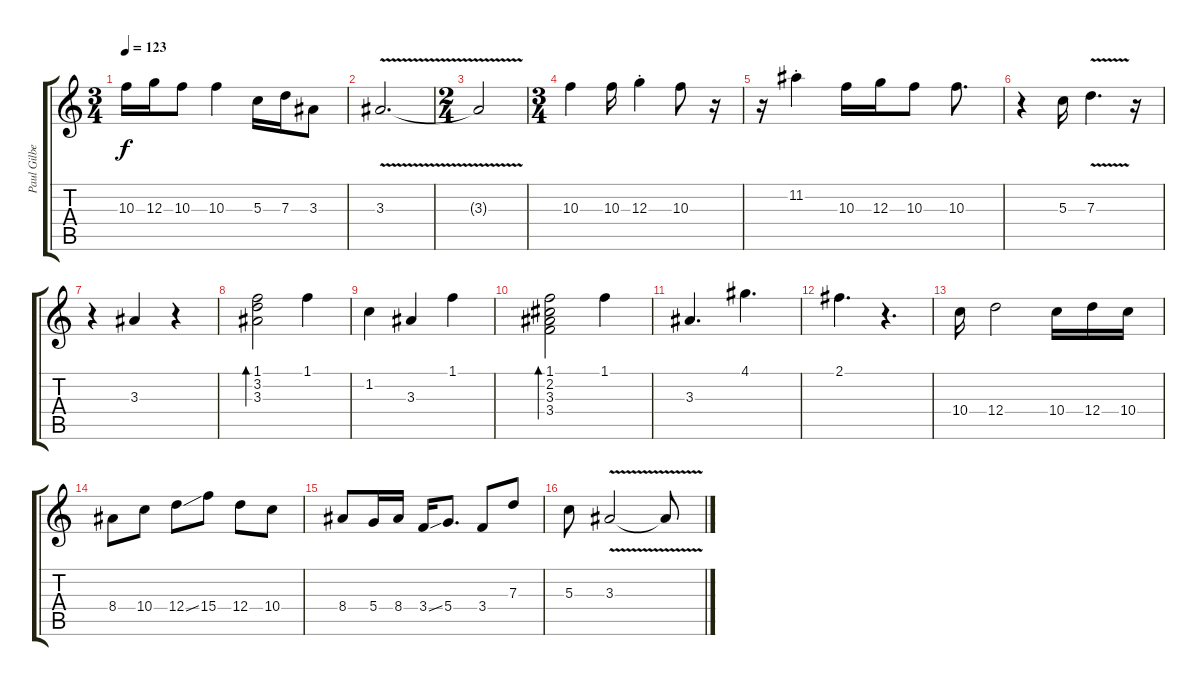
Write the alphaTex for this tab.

\track ("Paul Gilbert (Lead)" "Paul Gilbe") {instrument electricguitarjazz}
\staff {score tabs}
\tuning (E4 B3 G3 D3 A2 E2) {hide}
\ts (3 4)
\tempo 123
\clef g2
\ks c
10.3.16{dy f} 12.3.16 10.3.8 10.3.4 5.3.16 7.3.16 3.3.8 |
3.3{v}.2{d} |
\ts (2 4)
3.3{t}.2 |
\ts (3 4)
10.3.4 10.3.16 12.3{st}.4 10.3.8 r.16 |
r.16 11.2{st}.4 10.3.16 12.3.16 10.3.8 10.3.8{d} |
r.4 5.3.16 7.3{v}.4{d} r.16 |
r.4 3.3.4 r.4 |
(1.1 3.2 3.3).2{bd 240} 1.1.4 |
1.2.4 3.3.4 1.1.4 |
(1.1 2.2 3.3 3.4).2{bd 240} 1.1.4 |
3.3.4{d} 4.1.4{d} |
2.1.4{d} r.4{d} |
10.4.16 12.4.2 10.4.16 12.4.16 10.4.16 |
8.4.8 10.4.8 12.4{ss}.8 15.4.8 12.4.8 10.4.8 |
8.4.8 5.4.16 8.4.16 3.4{ss}.16 5.4.8{d} 3.4.8 7.3.8 |
5.3.8 3.3{v}.2 3.3{t}.8
